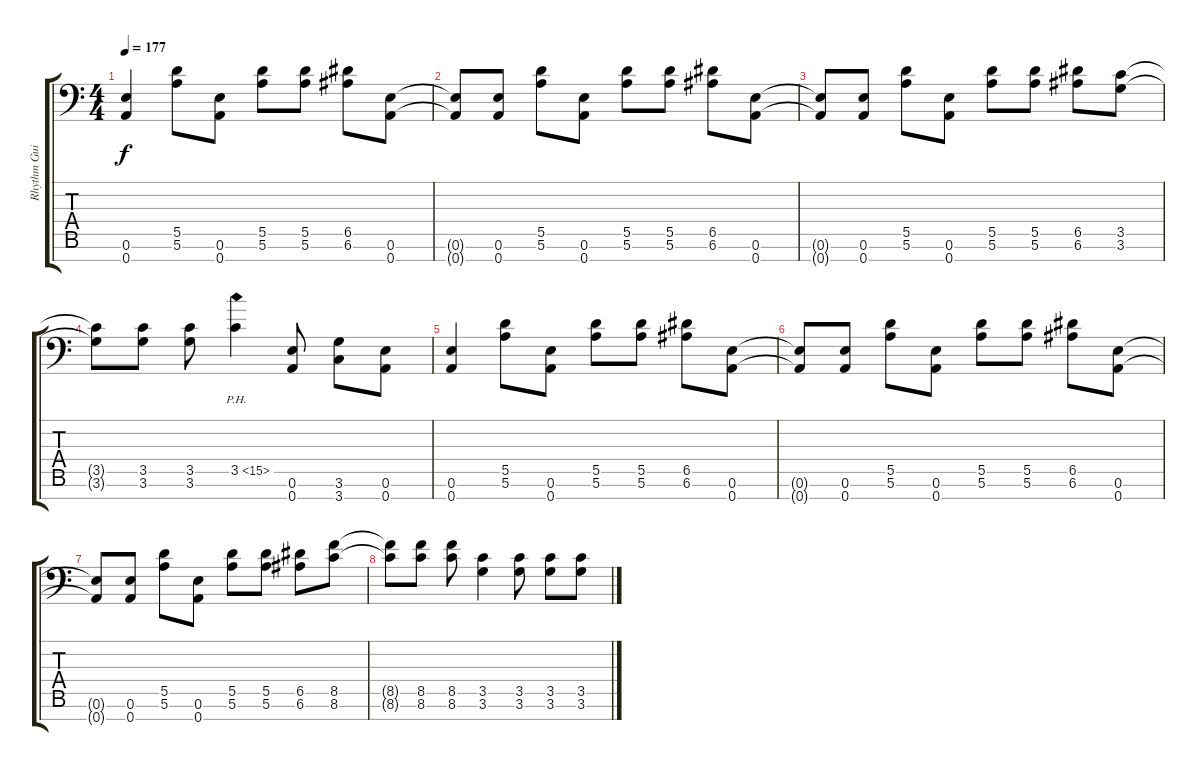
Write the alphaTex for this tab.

\track ("Rhythm Guitar L" "Rhythm Gui") {instrument overdrivenguitar}
\staff {score tabs}
\tuning (E4 B3 G3 D3 A2 E2 A1) {hide}
\ts (4 4)
\tempo 177
\clef f4
\ks c
(0.6 0.7).4{dy f} (5.5 5.6).8 (0.6 0.7).8 (5.5 5.6).8 (5.5 5.6).8 (6.5 6.6).8 (0.6 0.7).8 |
(0.6{t} 0.7{t}).8 (0.6 0.7).8 (5.5 5.6).8 (0.6 0.7).8 (5.5 5.6).8 (5.5 5.6).8 (6.5 6.6).8 (0.6 0.7).8 |
(0.6{t} 0.7{t}).8 (0.6 0.7).8 (5.5 5.6).8 (0.6 0.7).8 (5.5 5.6).8 (5.5 5.6).8 (6.5 6.6).8 (3.5 3.6).8 |
(3.5{t} 3.6{t}).8 (3.5 3.6).8 (3.5 3.6).8 3.5{ph 12}.4 (0.6 0.7).8 (3.6 3.7).8 (0.6 0.7).8 |
(0.6 0.7).4 (5.5 5.6).8 (0.6 0.7).8 (5.5 5.6).8 (5.5 5.6).8 (6.5 6.6).8 (0.6 0.7).8 |
(0.6{t} 0.7{t}).8 (0.6 0.7).8 (5.5 5.6).8 (0.6 0.7).8 (5.5 5.6).8 (5.5 5.6).8 (6.5 6.6).8 (0.6 0.7).8 |
(0.6{t} 0.7{t}).8 (0.6 0.7).8 (5.5 5.6).8 (0.6 0.7).8 (5.5 5.6).8 (5.5 5.6).8 (6.5 6.6).8 (8.5 8.6).8 |
(8.5{t} 8.6{t}).8 (8.5 8.6).8 (8.5 8.6).8 (3.5 3.6).4 (3.5 3.6).8 (3.5 3.6).8 (3.5 3.6).8
